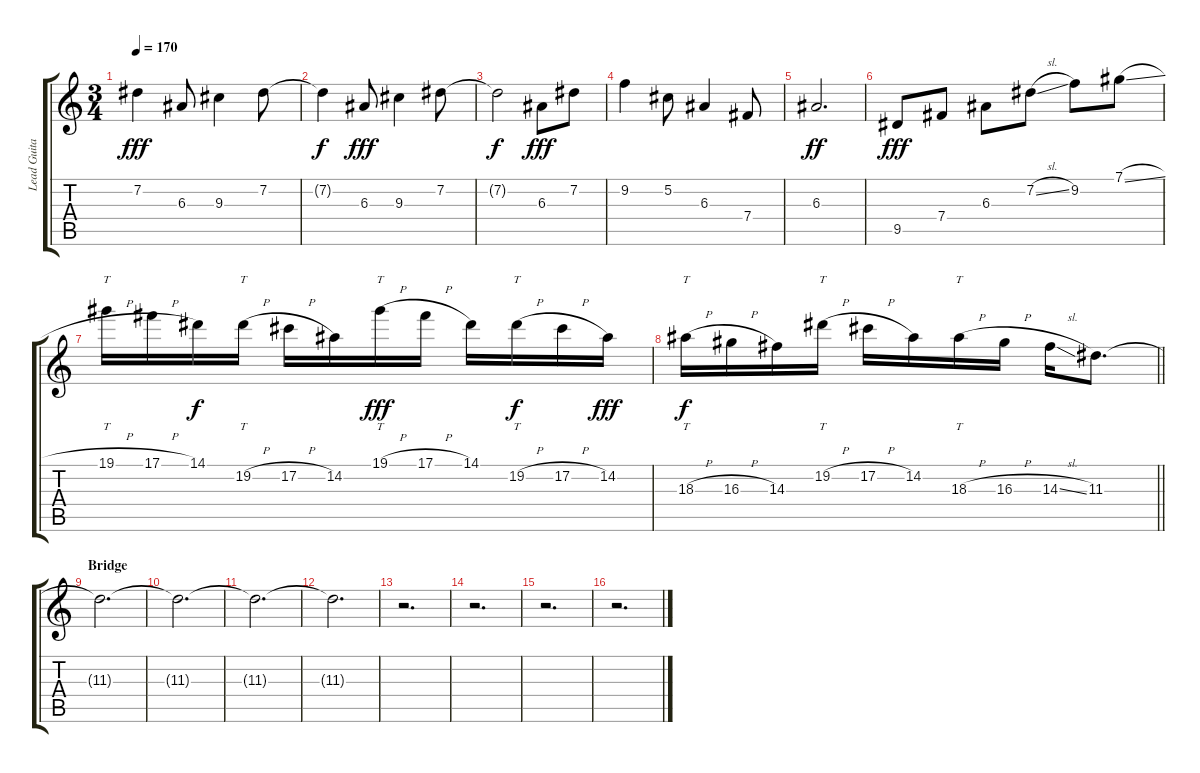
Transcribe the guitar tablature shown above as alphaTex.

\track ("Lead Guitar" "Lead Guita") {instrument distortionguitar}
\staff {score tabs}
\tuning (Db4 Ab3 E3 B2 Gb2 B1) {hide}
\ts (3 4)
\tempo 170
\clef g2
\ks c
7.2.4{dy fff} 6.3.8 9.3.4 7.2.8 |
7.2{t}.4{dy f} 6.3.8{dy fff} 9.3.4 7.2.8 |
7.2{t}.2{dy f} 6.3.8{dy fff} 7.2.8 |
9.2.4 5.2.8 6.3.4 7.4.8 |
6.3.2{d dy ff} |
9.5.8{dy fff} 7.4.8 6.3.8 7.2{sl}.8 9.2.8 7.1{sl}.8 |
19.1{h}.16{tt} 17.1{h}.16 14.1.16{dy f} 19.2{h}.16{tt} 17.2{h}.16 14.2.16 19.1{h}.16{tt dy fff} 17.1{h}.16 14.1.16 19.2{h}.16{tt dy f} 17.2{h}.16 14.2.16{dy fff} |
\barLineRight lightlight
18.3{h}.16{tt dy f} 16.3{h}.16 14.3.16 19.2{h}.16{tt} 17.2{h}.16 14.2.16 18.3{h}.16{tt} 16.3{h}.16 14.3{sl}.16 11.3.8{d} |
\section ("" "Bridge")
11.3{t}.2{d} |
11.3{t}.2{d} |
11.3{t}.2{d volume 0} |
11.3{t}.2{d} |
r.2{d} |
r.2{d} |
r.2{d} |
r.2{d}
